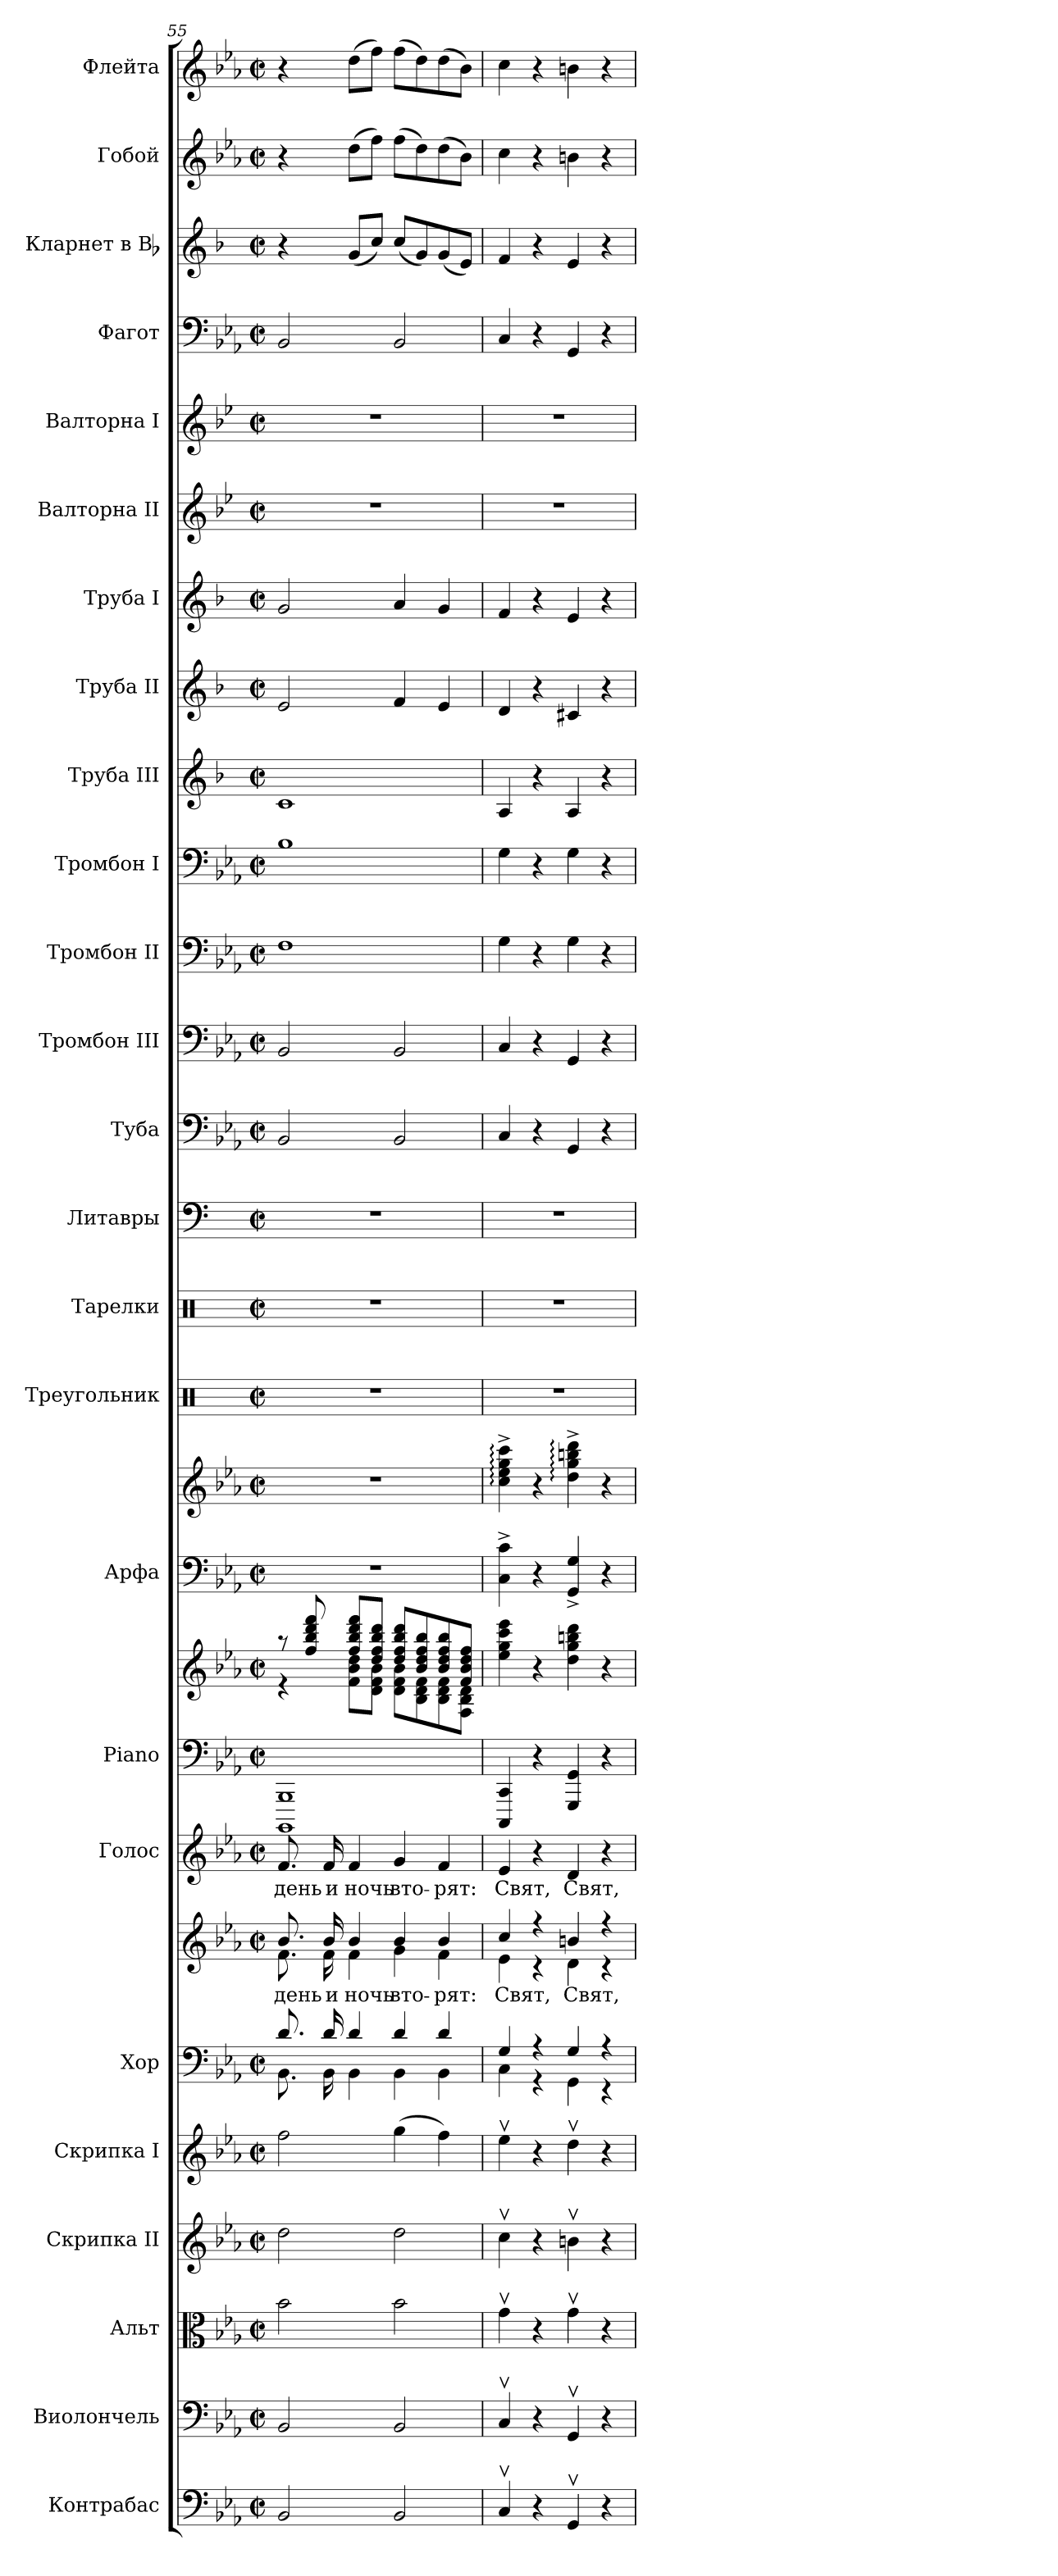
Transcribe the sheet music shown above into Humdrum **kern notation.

**kern	**kern	**kern	**kern	**kern	**kern	**kern	**text	**kern	**text	**kern	**kern	**kern	**kern	**kern	**kern	**kern	**kern	**kern	**kern	**kern	**kern	**kern	**kern	**kern	**kern	**kern	**kern	**kern	**kern
*part25	*part24	*part23	*part22	*part21	*part20	*part20	*part20	*part19	*part19	*part18	*part18	*part17	*part17	*part16	*part15	*part14	*part13	*part12	*part11	*part10	*part9	*part8	*part7	*part6	*part5	*part4	*part3	*part2	*part1
*staff28	*staff27	*staff26	*staff25	*staff24	*staff23	*staff22	*staff22	*staff21	*staff21	*staff20	*staff19	*staff18	*staff17	*staff16	*staff15	*staff14	*staff13	*staff12	*staff11	*staff10	*staff9	*staff8	*staff7	*staff6	*staff5	*staff4	*staff3	*staff2	*staff1
*I"Контрабас	*I"Виолончель	*I"Альт	*I"Скрипка II	*I"Скрипка I	*I"Хор	*	*	*I"Голос	*	*I"Piano	*	*I"Арфа	*	*I"Треугольник	*I"Тарелки	*I"Литавры	*I"Туба	*I"Тромбон III	*I"Тромбон II	*I"Тромбон I	*I"Труба III	*I"Труба II	*I"Труба I	*I"Валторна II	*I"Валторна I	*I"Фагот	*I"Кларнет в Bb	*I"Гобой	*I"Флейта
*	*	*	*I'Скр. II	*I'Скр. I	*	*	*	*	*	*I'Pno.	*	*	*	*	*	*	*	*I'Тромб. III	*I'Тромб. II	*I'Тромб. I	*I'Трб. III	*I'Трб. II	*I'Трб. I	*I'Валт. II	*I'Валт. I	*	*	*	*
*clefF4	*clefF4	*clefC3	*clefG2	*clefG2	*clefF4	*clefG2	*	*clefG2	*	*clefF4	*clefG2	*clefF4	*clefG2	*clefX	*clefX	*clefF4	*clefF4	*clefF4	*clefF4	*clefF4	*clefG2	*clefG2	*clefG2	*clefG2	*clefG2	*clefF4	*clefG2	*clefG2	*clefG2
*ITrd7c12	*	*	*	*	*	*	*	*	*	*	*	*	*	*	*	*	*	*	*	*	*ITrd1c2	*ITrd1c2	*ITrd1c2	*ITrd4c7	*ITrd4c7	*	*ITrd1c2	*	*
*k[b-e-a-]	*k[b-e-a-]	*k[b-e-a-]	*k[b-e-a-]	*k[b-e-a-]	*k[b-e-a-]	*k[b-e-a-]	*	*k[b-e-a-]	*	*k[b-e-a-]	*k[b-e-a-]	*k[b-e-a-]	*k[b-e-a-]	*k[]	*k[]	*k[]	*k[b-e-a-]	*k[b-e-a-]	*k[b-e-a-]	*k[b-e-a-]	*k[b-e-a-]	*k[b-e-a-]	*k[b-e-a-]	*k[b-e-a-]	*k[b-e-a-]	*k[b-e-a-]	*k[b-e-a-]	*k[b-e-a-]	*k[b-e-a-]
*c:	*c:	*c:	*c:	*c:	*c:	*c:	*	*c:	*	*c:	*c:	*c:	*c:	*C:	*C:	*a:	*c:	*c:	*c:	*c:	*c:	*c:	*c:	*c:	*c:	*c:	*c:	*c:	*c:
*M2/2	*M2/2	*M2/2	*M2/2	*M2/2	*M2/2	*M2/2	*	*M2/2	*	*M2/2	*M2/2	*M2/2	*M2/2	*M2/2	*M2/2	*M2/2	*M2/2	*M2/2	*M2/2	*M2/2	*M2/2	*M2/2	*M2/2	*M2/2	*M2/2	*M2/2	*M2/2	*M2/2	*M2/2
*met(c|)	*met(c|)	*met(c|)	*met(c|)	*met(c|)	*met(c|)	*met(c|)	*	*met(c|)	*	*met(c|)	*met(c|)	*met(c|)	*met(c|)	*met(c|)	*met(c|)	*met(c|)	*met(c|)	*met(c|)	*met(c|)	*met(c|)	*met(c|)	*met(c|)	*met(c|)	*met(c|)	*met(c|)	*met(c|)	*met(c|)	*met(c|)	*met(c|)
=55	=55	=55	=55	=55	=55	=55	=55	=55	=55	=55	=55	=55	=55	=55	=55	=55	=55	=55	=55	=55	=55	=55	=55	=55	=55	=55	=55	=55	=55
*	*	*	*	*	*^	*	*	*	*	*	*	*	*	*	*	*	*	*	*	*	*	*	*	*	*	*	*	*	*
!	!	!	!	!	!	!	!	!LO:LY:b:color=#000000	!	!	!	!	!	!	!	!	!	!	!	!	!	!	!	!	!	!	!	!	!	!
*	*	*	*	*	*	*	*^	*	*	*	*	*	*	*	*	*	*	*	*	*	*	*	*	*	*	*	*	*	*	*
!	!	!	!	!	!	!	!	!	!	!	!LO:LY:b:color=#000000	!	!	!	!	!	!	!	!	!	!	!	!	!	!	!	!	!	!	!	!
*	*	*	*	*	*	*	*	*	*	*	*	*	*^	*	*	*	*	*	*	*	*	*	*	*	*	*	*	*	*	*	*
2BBB-i/	2BB-i/	2b-i\	2ddi\	2ffi\	8.di/	8.BB-i\	8.b-i/	8.fi\	день	8.fi/	день	1BBBB-i 1BBB-i	8r	4r	1r	1r	1r	1r	1r	2BB-i/	2BB-i/	1Fi	1B-i	1B-i	2di/	2fi/	1r	1r	2BB-i/	4r	4r	4r
.	.	.	.	.	.	.	.	.	.	.	.	.	8ffi/ 8bb-i 8dddi 8fffi	.	.	.	.	.	.	.	.	.	.	.	.	.	.	.	.	.	.	.
!	!	!	!	!	!	!	!	!	!LO:LY:b:color=#000000	!	!	!	!	!	!	!	!	!	!	!	!	!	!	!	!	!	!	!	!	!	!	!
!	!	!	!	!	!	!	!	!	!	!	!LO:LY:b:color=#000000	!	!	!	!	!	!	!	!	!	!	!	!	!	!	!	!	!	!	!	!	!
.	.	.	.	.	16di/	16BB-i\	16b-i/	16fi\	и	16fi/	и	.	.	.	.	.	.	.	.	.	.	.	.	.	.	.	.	.	.	.	.	.
!	!	!	!	!	!	!	!	!	!LO:LY:b:color=#000000	!	!	!	!	!	!	!	!	!	!	!	!	!	!	!	!	!	!	!	!	!	!	!
!	!	!	!	!	!	!	!	!	!	!	!LO:LY:b:color=#000000	!	!	!	!	!	!	!	!	!	!	!	!	!	!	!	!	!	!	!	!	!
.	.	.	.	.	4di/	4BB-i\	4b-i/	4fi\	ночь	4fi/	ночь	.	8ffi/ 8bb-i 8dddi 8fffiL	8fi\ 8b-i 8ddiL	.	.	.	.	.	.	.	.	.	.	.	.	.	.	.	(8fi/L	(8ddi\L	(8ddi\L
.	.	.	.	.	.	.	.	.	.	.	.	.	8ddi/ 8ffi 8bb-i 8dddiJ	8di\ 8fi 8b-iJ	.	.	.	.	.	.	.	.	.	.	.	.	.	.	.	8b-i/J)	8ffi\J)	8ffi\J)
!	!	!	!	!	!	!	!	!	!LO:LY:b:color=#000000	!	!	!	!	!	!	!	!	!	!	!	!	!	!	!	!	!	!	!	!	!	!	!
!	!	!	!	!	!	!	!	!	!	!	!LO:LY:b:color=#000000	!	!	!	!	!	!	!	!	!	!	!	!	!	!	!	!	!	!	!	!	!
2BBB-i/	2BB-i/	2b-i\	2ddi\	(4ggi\	4di/	4BB-i\	4b-i/	4gi\	вто-	4gi/	вто-	.	8ddi/ 8ffi 8bb-i 8dddiL	8di\ 8fi 8b-iL	.	.	.	.	.	2BB-i/	2BB-i/	.	.	.	4e-i/	4gi/	.	.	2BB-i/	(8b-i/L	(8ffi\L	(8ffi\L
.	.	.	.	.	.	.	.	.	.	.	.	.	8b-i/ 8ddi 8ffi 8bb-i	8B-i\ 8di 8fi	.	.	.	.	.	.	.	.	.	.	.	.	.	.	.	8fi/)	8ddi\)	8ddi\)
!	!	!	!	!	!	!	!	!	!LO:LY:b:color=#000000	!	!	!	!	!	!	!	!	!	!	!	!	!	!	!	!	!	!	!	!	!	!	!
!	!	!	!	!	!	!	!	!	!	!	!LO:LY:b:color=#000000	!	!	!	!	!	!	!	!	!	!	!	!	!	!	!	!	!	!	!	!	!
.	.	.	.	4ffi\)	4di/	4BB-i\	4b-i/	4fi\	-рят:	4fi/	-рят:	.	8b-i/ 8ddi 8ffi 8bb-i	8B-i\ 8di 8fi	.	.	.	.	.	.	.	.	.	.	4di/	4fi/	.	.	.	(8fi/	(8ddi\	(8ddi\
.	.	.	.	.	.	.	.	.	.	.	.	.	8fi/ 8b-i 8ddi 8ffiJ	8Fi\ 8B-i 8diJ	.	.	.	.	.	.	.	.	.	.	.	.	.	.	.	8di/J)	8b-i\J)	8b-i\J)
*	*	*	*	*	*	*	*	*	*	*	*	*	*v	*v	*	*	*	*	*	*	*	*	*	*	*	*	*	*	*	*	*	*
=56	=56	=56	=56	=56	=56	=56	=56	=56	=56	=56	=56	=56	=56	=56	=56	=56	=56	=56	=56	=56	=56	=56	=56	=56	=56	=56	=56	=56	=56	=56	=56
*	*	*	*	*	*	*	*	*	*	*	*	*	*^	*	*	*	*	*	*	*	*	*	*	*	*	*	*	*	*	*	*
!	!	!	!	!	!	!	!	!	!LO:LY:b:color=#000000	!	!	!	!	!	!	!	!	!	!	!	!	!	!	!	!	!	!	!	!	!	!	!
*	*	*	*	*	*	*	*	*	*	*	*	*	*v	*v	*	*	*	*	*	*	*	*	*	*	*	*	*	*	*	*	*	*
*	*	*	*	*	*	*	*	*	*	*	*	*	*^	*	*	*	*	*	*	*	*	*	*	*	*	*	*	*	*	*	*
!	!	!	!	!	!	!	!	!	!	!	!LO:LY:b:color=#000000	!	!	!	!	!	!	!	!	!	!	!	!	!	!	!	!	!	!	!	!	!
*	*	*	*	*	*	*	*	*	*	*	*	*	*v	*v	*	*	*	*	*	*	*	*	*	*	*	*	*	*	*	*	*	*
4CCvi/	4Cvi/	4gvi\	4ccvi\	4ee-vi\	4Gi/	4Ci\	4cci/	4e-i\	Свят,	4e-i/	Свят,	4CCCi/ 4CCi	4ee-i\ 4ggi 4ccci 4eee-i	4Ci\^ 4ci^	4cci\:^ 4ee-i:^ 4ggi:^ 4ccci:^	1r	1r	1r	4Ci/	4Ci/	4Gi\	4Gi\	4Gi/	4ci/	4e-i/	1r	1r	4Ci/	4e-i/	4cci\	4cci\
4r	4r	4r	4r	4r	4r	4r	4r	4r	.	4r	.	4r	4r	4r	4r	.	.	.	4r	4r	4r	4r	4r	4r	4r	.	.	4r	4r	4r	4r
!	!	!	!	!	!	!	!	!	!LO:LY:b:color=#000000	!	!	!	!	!	!	!	!	!	!	!	!	!	!	!	!	!	!	!	!	!	!
!	!	!	!	!	!	!	!	!	!	!	!LO:LY:b:color=#000000	!	!	!	!	!	!	!	!	!	!	!	!	!	!	!	!	!	!	!	!
4GGGvi/	4GGvi/	4gvi\	4bnvi\	4ddvi\	4Gi/	4GGi\	4bni/	4di\	Свят,	4di/	Свят,	4GGGi/ 4GGi	4ddi\ 4ggi 4bbni 4dddi	4GGi/^ 4Gi^	4ddi\:^ 4ggi:^ 4bbni:^ 4dddi:^	.	.	.	4GGi/	4GGi/	4Gi\	4Gi\	4Gi/	4Bni/	4di/	.	.	4GGi/	4di/	4bni\	4bni\
4r	4r	4r	4r	4r	4r	4r	4r	4r	.	4r	.	4r	4r	4r	4r	.	.	.	4r	4r	4r	4r	4r	4r	4r	.	.	4r	4r	4r	4r
*	*	*	*	*	*v	*v	*	*	*	*	*	*	*	*	*	*	*	*	*	*	*	*	*	*	*	*	*	*	*	*	*
*	*	*	*	*	*	*v	*v	*	*	*	*	*	*	*	*	*	*	*	*	*	*	*	*	*	*	*	*	*	*	*
=	=	=	=	=	=	=	=	=	=	=	=	=	=	=	=	=	=	=	=	=	=	=	=	=	=	=	=	=	=
*-	*-	*-	*-	*-	*-	*-	*-	*-	*-	*-	*-	*-	*-	*-	*-	*-	*-	*-	*-	*-	*-	*-	*-	*-	*-	*-	*-	*-	*-
